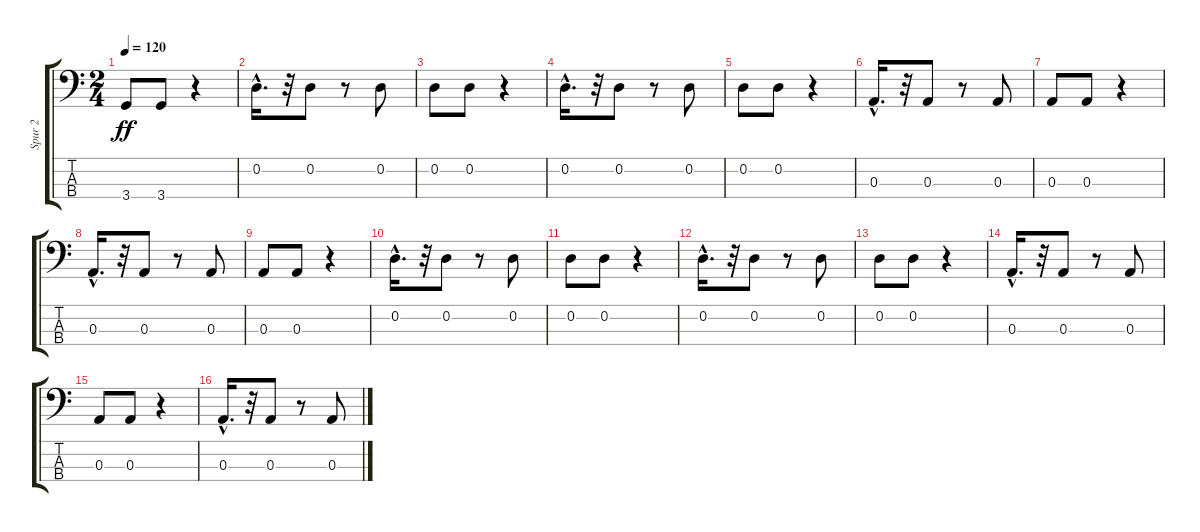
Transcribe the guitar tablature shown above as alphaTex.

\track ("Spur 2" "Spur 2") {instrument electricbassfinger}
\staff {score tabs}
\tuning (G2 D2 A1 E1) {hide}
\ts (2 4)
\tempo 120
\clef f4
\ks c
3.4.8{dy ff} 3.4.8 r.4 |
0.2{hac}.16{d} r.32 0.2.8 r.8 0.2.8 |
0.2.8 0.2.8 r.4 |
0.2{hac}.16{d} r.32 0.2.8 r.8 0.2.8 |
0.2.8 0.2.8 r.4 |
0.3{hac}.16{d} r.32 0.3.8 r.8 0.3.8 |
0.3.8 0.3.8 r.4 |
0.3{hac}.16{d} r.32 0.3.8 r.8 0.3.8 |
0.3.8 0.3.8 r.4 |
0.2{hac}.16{d} r.32 0.2.8 r.8 0.2.8 |
0.2.8 0.2.8 r.4 |
0.2{hac}.16{d} r.32 0.2.8 r.8 0.2.8 |
0.2.8 0.2.8 r.4 |
0.3{hac}.16{d} r.32 0.3.8 r.8 0.3.8 |
0.3.8 0.3.8 r.4 |
0.3{hac}.16{d} r.32 0.3.8 r.8 0.3.8
